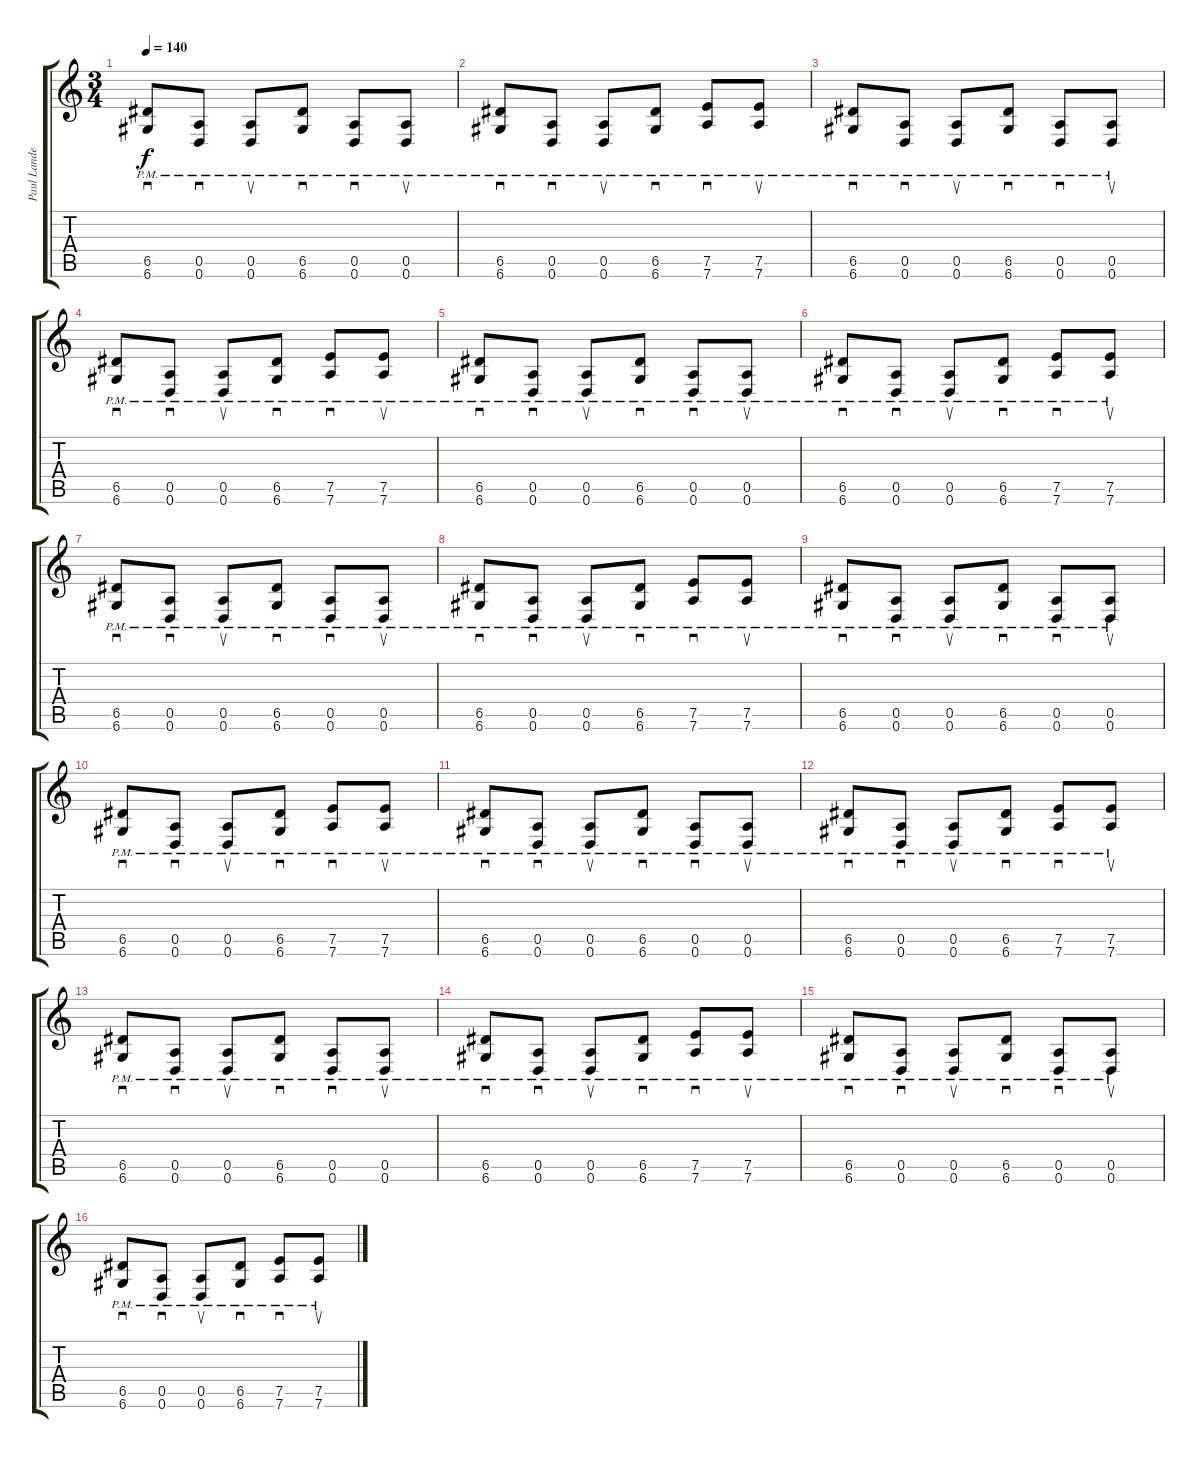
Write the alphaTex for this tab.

\track ("Paul Landers" "Paul Lande") {instrument overdrivenguitar}
\staff {score tabs}
\tuning (E4 B3 G3 D3 A2 D2) {hide}
\ts (3 4)
\tempo 140
\clef g2
\ks c
(6.5{pm} 6.6{pm}).8{sd dy f} (0.5{pm} 0.6{pm}).8{sd} (0.5{pm} 0.6{pm}).8{su} (6.5{pm} 6.6{pm}).8{sd} (0.5{pm} 0.6{pm}).8{sd} (0.5{pm} 0.6{pm}).8{su} |
(6.5{pm} 6.6{pm}).8{sd} (0.5{pm} 0.6{pm}).8{sd} (0.5{pm} 0.6{pm}).8{su} (6.5{pm} 6.6{pm}).8{sd} (7.5{pm} 7.6{pm}).8{sd} (7.5{pm} 7.6{pm}).8{su} |
(6.5{pm} 6.6{pm}).8{sd} (0.5{pm} 0.6{pm}).8{sd} (0.5{pm} 0.6{pm}).8{su} (6.5{pm} 6.6{pm}).8{sd} (0.5{pm} 0.6{pm}).8{sd} (0.5{pm} 0.6{pm}).8{su} |
(6.5{pm} 6.6{pm}).8{sd} (0.5{pm} 0.6{pm}).8{sd} (0.5{pm} 0.6{pm}).8{su} (6.5{pm} 6.6{pm}).8{sd} (7.5{pm} 7.6{pm}).8{sd} (7.5{pm} 7.6{pm}).8{su} |
(6.5{pm} 6.6{pm}).8{sd} (0.5{pm} 0.6{pm}).8{sd} (0.5{pm} 0.6{pm}).8{su} (6.5{pm} 6.6{pm}).8{sd} (0.5{pm} 0.6{pm}).8{sd} (0.5{pm} 0.6{pm}).8{su} |
(6.5{pm} 6.6{pm}).8{sd} (0.5{pm} 0.6{pm}).8{sd} (0.5{pm} 0.6{pm}).8{su} (6.5{pm} 6.6{pm}).8{sd} (7.5{pm} 7.6{pm}).8{sd} (7.5{pm} 7.6{pm}).8{su} |
(6.5{pm} 6.6{pm}).8{sd} (0.5{pm} 0.6{pm}).8{sd} (0.5{pm} 0.6{pm}).8{su} (6.5{pm} 6.6{pm}).8{sd} (0.5{pm} 0.6{pm}).8{sd} (0.5{pm} 0.6{pm}).8{su} |
(6.5{pm} 6.6{pm}).8{sd} (0.5{pm} 0.6{pm}).8{sd} (0.5{pm} 0.6{pm}).8{su} (6.5{pm} 6.6{pm}).8{sd} (7.5{pm} 7.6{pm}).8{sd} (7.5{pm} 7.6{pm}).8{su} |
(6.5{pm} 6.6{pm}).8{sd} (0.5{pm} 0.6{pm}).8{sd} (0.5{pm} 0.6{pm}).8{su} (6.5{pm} 6.6{pm}).8{sd} (0.5{pm} 0.6{pm}).8{sd} (0.5{pm} 0.6{pm}).8{su} |
(6.5{pm} 6.6{pm}).8{sd} (0.5{pm} 0.6{pm}).8{sd} (0.5{pm} 0.6{pm}).8{su} (6.5{pm} 6.6{pm}).8{sd} (7.5{pm} 7.6{pm}).8{sd} (7.5{pm} 7.6{pm}).8{su} |
(6.5{pm} 6.6{pm}).8{sd} (0.5{pm} 0.6{pm}).8{sd} (0.5{pm} 0.6{pm}).8{su} (6.5{pm} 6.6{pm}).8{sd} (0.5{pm} 0.6{pm}).8{sd} (0.5{pm} 0.6{pm}).8{su} |
(6.5{pm} 6.6{pm}).8{sd} (0.5{pm} 0.6{pm}).8{sd} (0.5{pm} 0.6{pm}).8{su} (6.5{pm} 6.6{pm}).8{sd} (7.5{pm} 7.6{pm}).8{sd} (7.5{pm} 7.6{pm}).8{su} |
(6.5{pm} 6.6{pm}).8{sd} (0.5{pm} 0.6{pm}).8{sd} (0.5{pm} 0.6{pm}).8{su} (6.5{pm} 6.6{pm}).8{sd} (0.5{pm} 0.6{pm}).8{sd} (0.5{pm} 0.6{pm}).8{su} |
(6.5{pm} 6.6{pm}).8{sd} (0.5{pm} 0.6{pm}).8{sd} (0.5{pm} 0.6{pm}).8{su} (6.5{pm} 6.6{pm}).8{sd} (7.5{pm} 7.6{pm}).8{sd} (7.5{pm} 7.6{pm}).8{su} |
(6.5{pm} 6.6{pm}).8{sd} (0.5{pm} 0.6{pm}).8{sd} (0.5{pm} 0.6{pm}).8{su} (6.5{pm} 6.6{pm}).8{sd} (0.5{pm} 0.6{pm}).8{sd} (0.5{pm} 0.6{pm}).8{su} |
(6.5{pm} 6.6{pm}).8{sd} (0.5{pm} 0.6{pm}).8{sd} (0.5{pm} 0.6{pm}).8{su} (6.5{pm} 6.6{pm}).8{sd} (7.5{pm} 7.6{pm}).8{sd} (7.5{pm} 7.6{pm}).8{su}
